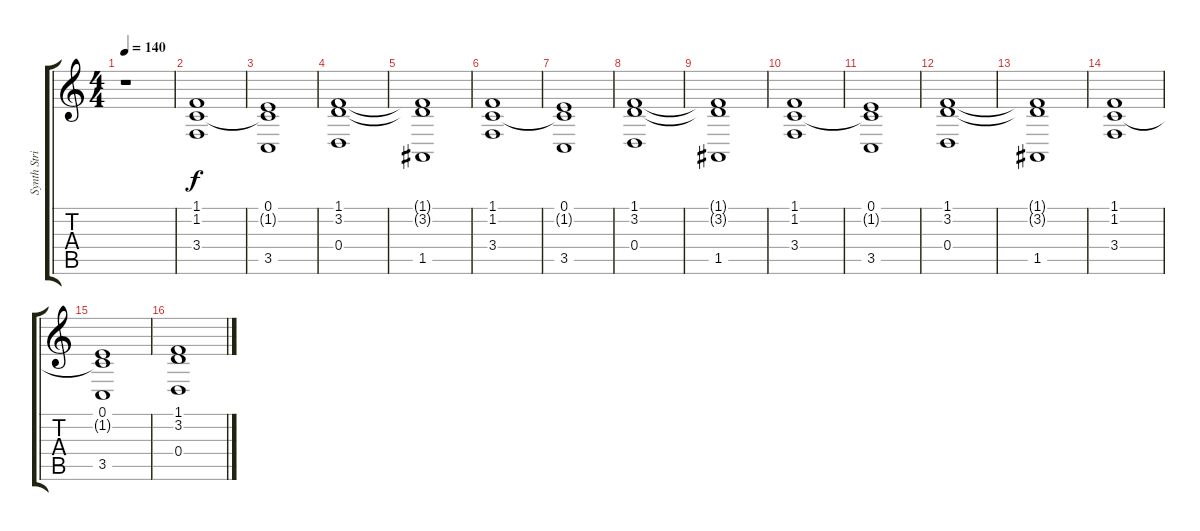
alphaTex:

\track ("Synth Strings" "Synth Stri") {instrument synthstrings1}
\staff {score tabs}
\tuning (E4 B3 G3 D3 A2 E2) {hide}
\ts (4 4)
\tempo 140
\clef g2
\ks c
r.1{dy f} |
(1.1 1.2 3.4).1 |
(0.1 1.2{t} 3.5).1 |
(1.1 3.2 0.4).1 |
(1.1{t} 3.2{t} 1.5).1 |
(1.1 1.2 3.4).1 |
(0.1 1.2{t} 3.5).1 |
(1.1 3.2 0.4).1 |
(1.1{t} 3.2{t} 1.5).1 |
(1.1 1.2 3.4).1 |
(0.1 1.2{t} 3.5).1 |
(1.1 3.2 0.4).1 |
(1.1{t} 3.2{t} 1.5).1 |
(1.1 1.2 3.4).1 |
(0.1 1.2{t} 3.5).1 |
(1.1 3.2 0.4).1
